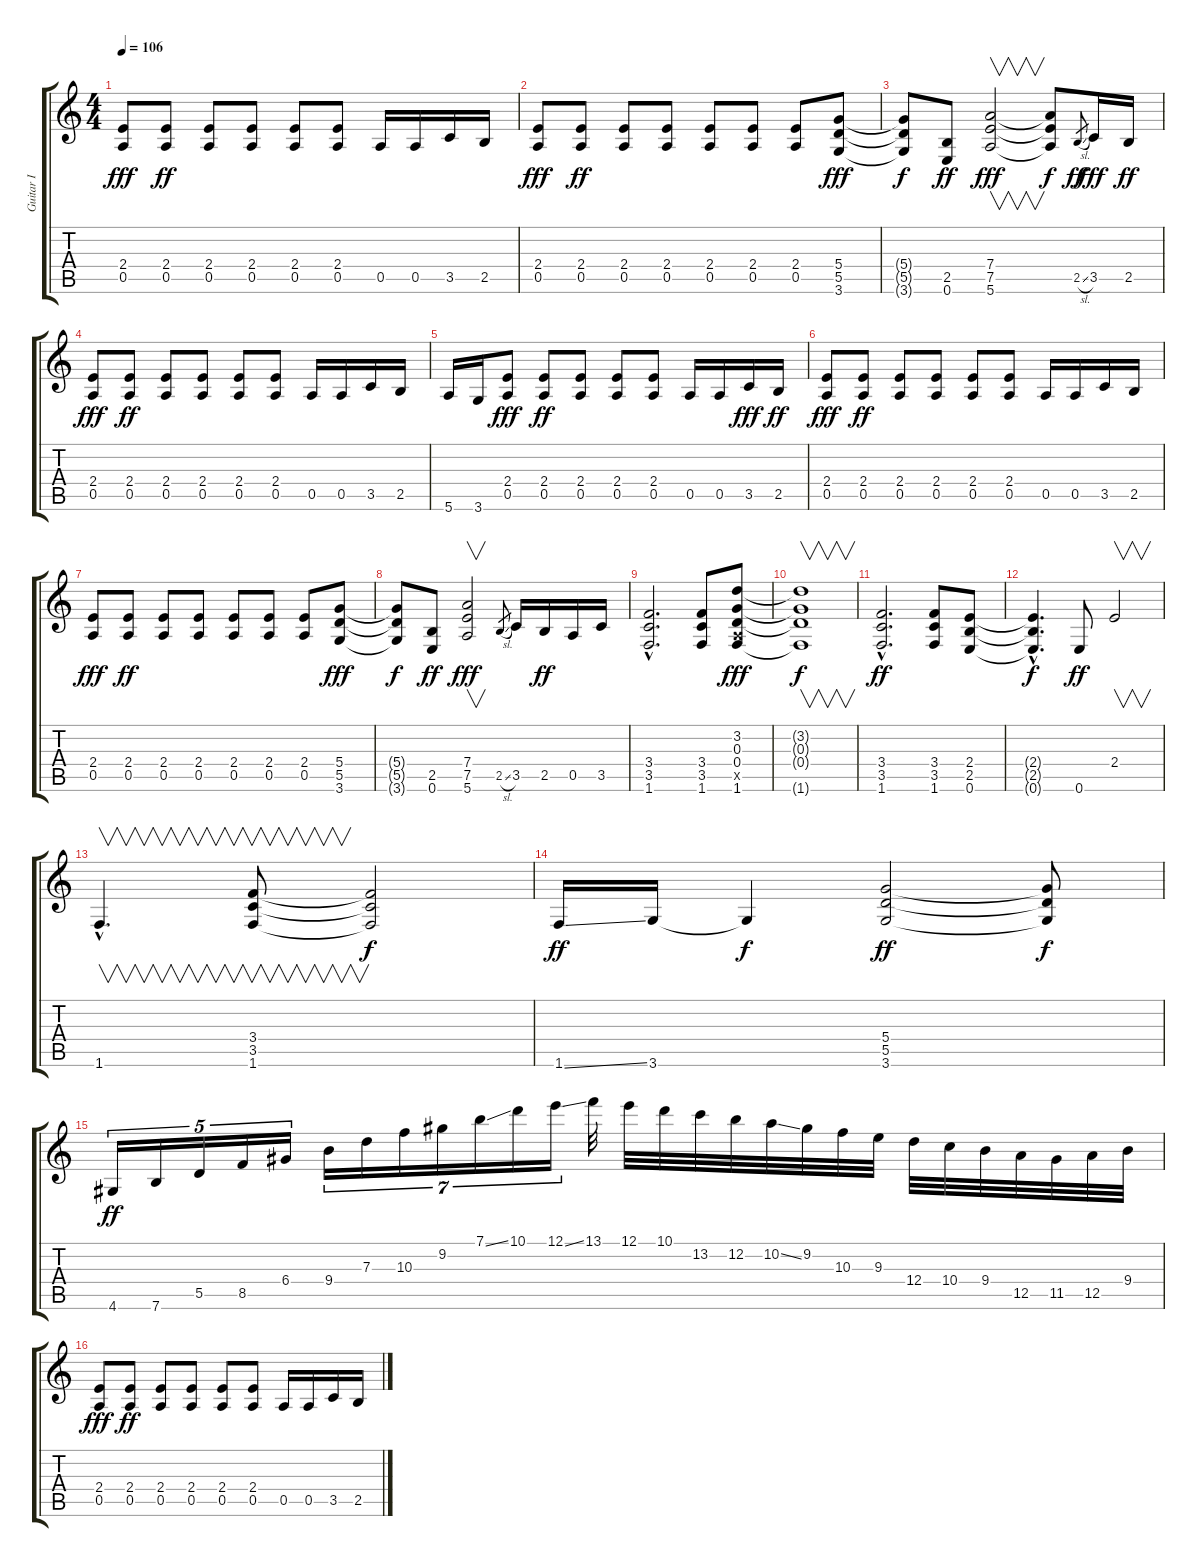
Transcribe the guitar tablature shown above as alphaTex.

\track ("Guitar I" "Guitar I") {instrument overdrivenguitar}
\staff {score tabs}
\tuning (E4 B3 G3 D3 A2 E2) {hide}
\ts (4 4)
\tempo 106
\clef g2
\ks c
(2.4 0.5).8{dy fff} (2.4 0.5).8{dy ff} (2.4 0.5).8 (2.4 0.5).8 (2.4 0.5).8 (2.4 0.5).8 0.5.16 0.5.16 3.5.16 2.5.16 |
(2.4 0.5).8{dy fff} (2.4 0.5).8{dy ff} (2.4 0.5).8 (2.4 0.5).8 (2.4 0.5).8 (2.4 0.5).8 (2.4 0.5).8 (5.4 5.5 3.6).8{dy fff} |
(5.4{t} 5.5{t} 3.6{t}).8{dy f} (2.5 0.6).8{dy ff} (7.4 7.5 5.6).2{v dy fff} (7.4{t} 7.5{t} 5.6{t}).8{dy f} 2.5{sl}.8{gr dy ff} 3.5.16{dy fff} 2.5.16{dy ff} |
(2.4 0.5).8{dy fff} (2.4 0.5).8{dy ff} (2.4 0.5).8 (2.4 0.5).8 (2.4 0.5).8 (2.4 0.5).8 0.5.16 0.5.16 3.5.16 2.5.16 |
5.6.16 3.6.16 (2.4 0.5).8{dy fff} (2.4 0.5).8{dy ff} (2.4 0.5).8 (2.4 0.5).8 (2.4 0.5).8 0.5.16 0.5.16 3.5.16{dy fff} 2.5.16{dy ff} |
(2.4 0.5).8{dy fff} (2.4 0.5).8{dy ff} (2.4 0.5).8 (2.4 0.5).8 (2.4 0.5).8 (2.4 0.5).8 0.5.16 0.5.16 3.5.16 2.5.16 |
(2.4 0.5).8{dy fff} (2.4 0.5).8{dy ff} (2.4 0.5).8 (2.4 0.5).8 (2.4 0.5).8 (2.4 0.5).8 (2.4 0.5).8 (5.4 5.5 3.6).8{dy fff} |
(5.4{t} 5.5{t} 3.6{t}).8{dy f} (2.5 0.6).8{dy ff} (7.4 7.5 5.6).2{v dy fff} 2.5{sl}.8{gr} 3.5.16 2.5.16{dy ff} 0.5.16 3.5.16 |
(3.4{hac} 3.5{hac} 1.6{hac}).2{d} (3.4 3.5 1.6).8 (3.2 0.3 0.4 0.5{x} 1.6).8{dy fff} |
(3.2{t} 0.3{t} 0.4{t} 1.6{t}).1{v dy f} |
(3.4{hac} 3.5{hac} 1.6{hac}).2{d dy ff} (3.4 3.5 1.6).8 (2.4 2.5 0.6).8 |
(2.4{hac t} 2.5{hac t} 0.6{hac t}).4{d dy f} 0.6.8{dy ff} 2.4.2{v} |
1.6{hac}.4{v d} (3.4 3.5 1.6).8{v} (3.4{t} 3.5{t} 1.6{t}).2{dy f} |
1.6{ss}.16{dy ff} 3.6.16 3.6{t}.4{dy f} (5.4 5.5 3.6).2{dy ff} (5.4{t} 5.5{t} 3.6{t}).8{dy f} |
4.6.16{tu (5 4) dy ff} 7.6.16{tu (5 4)} 5.5.16{tu (5 4)} 8.5.16{tu (5 4)} 6.4.16{tu (5 4)} 9.4.16{tu (7 4)} 7.3.16{tu (7 4)} 10.3.16{tu (7 4)} 9.2.16{tu (7 4)} 7.1{ss}.16{tu (7 4)} 10.1.16{tu (7 4)} 12.1{ss}.16{tu (7 4)} 13.1.32 12.1.32 10.1.32 13.2.32 12.2.32 10.2{ss}.32 9.2.32 10.3.32 9.3.32 12.4.32 10.4.32 9.4.32 12.5.32 11.5.32 12.5.32 9.4.32 |
(2.4 0.5).8{dy fff} (2.4 0.5).8{dy ff} (2.4 0.5).8 (2.4 0.5).8 (2.4 0.5).8 (2.4 0.5).8 0.5.16 0.5.16 3.5.16 2.5.16
